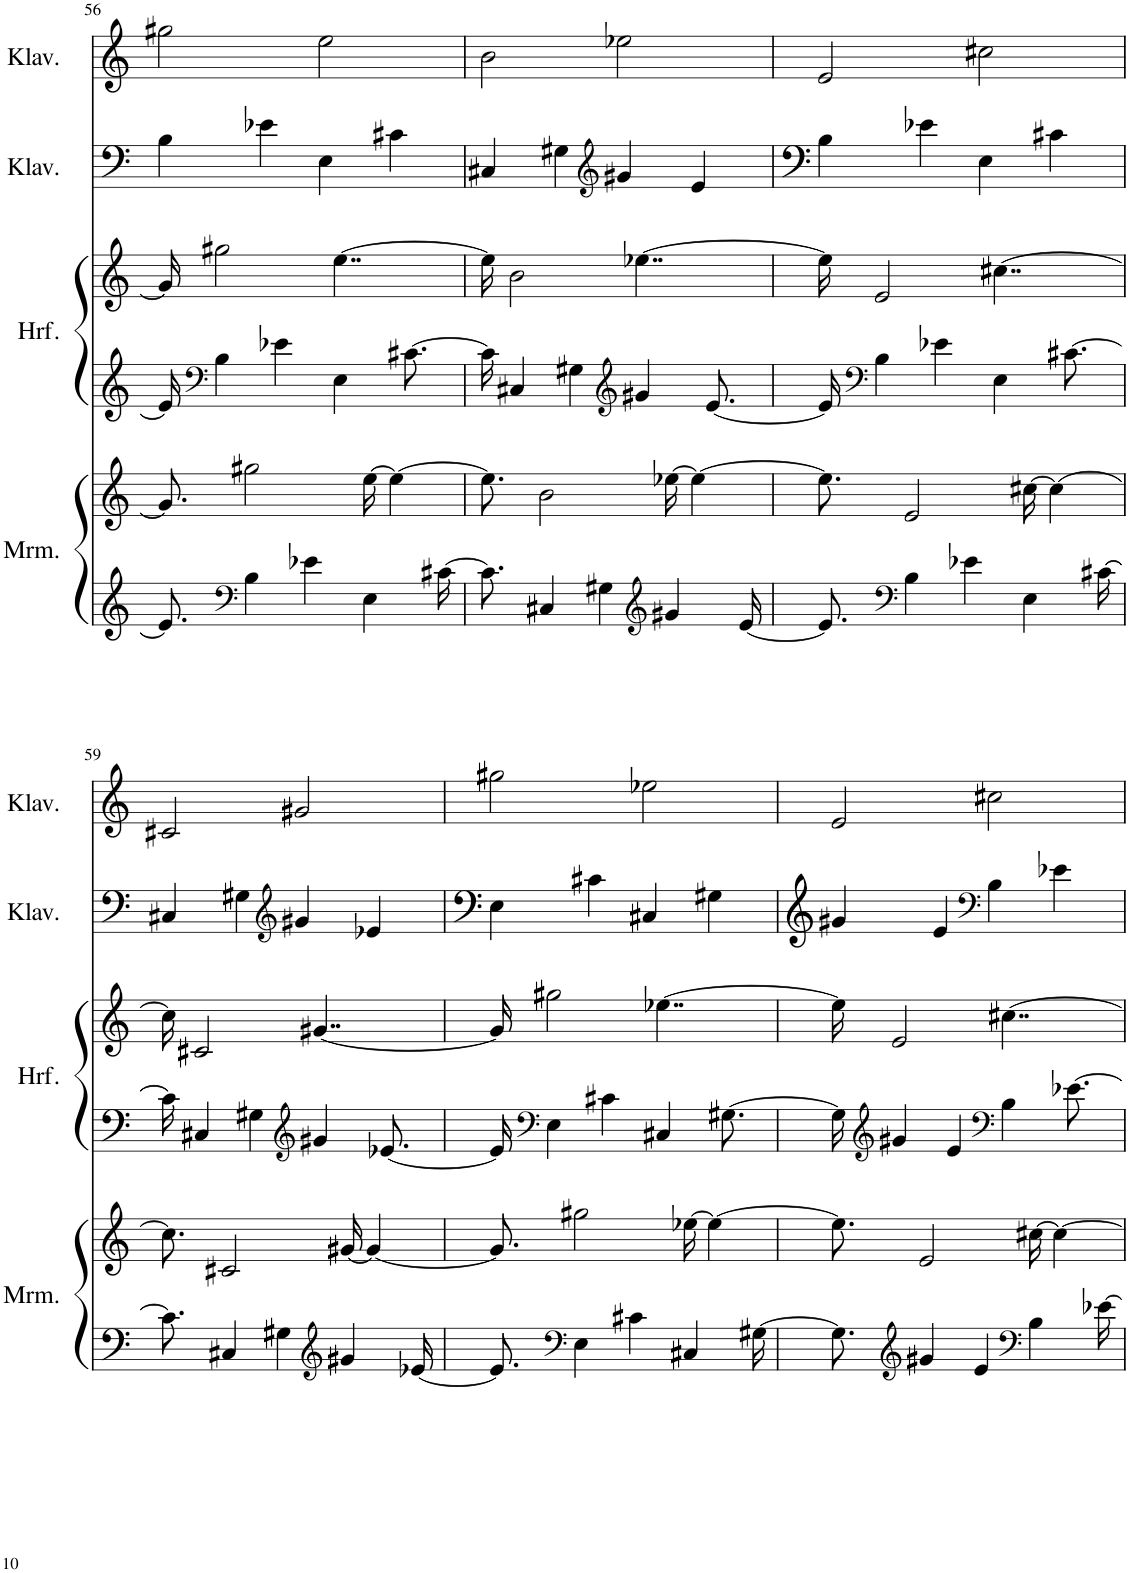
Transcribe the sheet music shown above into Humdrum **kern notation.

**kern	**kern	**kern	**kern	**kern	**kern
*part4	*part4	*part3	*part3	*part2	*part1
*staff6	*staff5	*staff4	*staff3	*staff2	*staff1
*I"Marimba	*	*I"Harfe	*	*I"Klavier	*I"Klavier
*I'Mrm.	*	*I'Hrf.	*	*I'Klav.	*I'Klav.
!!LO:PB:g=z
*clefG2	*clefG2	*clefG2	*clefG2	*clefG2	*clefG2
*k[]	*k[]	*k[]	*k[]	*k[]	*k[]
*M4/4	*M4/4	*M4/4	*M4/4	*M4/4	*M4/4
=56	=56	=56	=56	=56	=56
8.e/]	8.g#/]	16e/]	16g#/]	4B\	2gg#X\
*	*	*clefF4	*	*	*
.	.	4B\	2gg#X\	.	.
*clefF4	*	*	*	*	*
4B\	2gg#X\	.	.	.	.
.	.	.	.	4e-X\	.
.	.	4e-X\	.	.	.
4e-X\	.	.	.	.	.
.	.	.	.	4E\	2ee\
.	.	4E\	[4..ee\	.	.
4E\	[16ee\	.	.	.	.
.	4ee\_	.	.	4c#X\	.
.	.	[8.c#X\	.	.	.
[16c#X\	.	.	.	.	.
=57	=57	=57	=57	=57	=57
8.c#\]	8.ee\]	16c#\]	16ee\]	4C#X/	2b\
.	.	4C#X/	2b\	.	.
4C#X/	2b\	.	.	.	.
.	.	.	.	4G#X\	.
.	.	4G#X\	.	.	.
4G#X\	.	.	.	.	.
*	*	*	*	*clefG2	*
.	.	.	.	4g#X/	2ee-X\
*	*	*clefG2	*	*	*
.	.	4g#X/	[4..ee-X\	.	.
*clefG2	*	*	*	*	*
4g#X/	[16ee-X\	.	.	.	.
.	4ee-\_	.	.	4e/	.
.	.	[8.e/	.	.	.
[16e/	.	.	.	.	.
=58	=58	=58	=58	=58	=58
8.e/]	8.ee-\]	16e/]	16ee-\]	4B\	2e/
*	*	*clefF4	*	*	*
.	.	4B\	2e/	.	.
*clefF4	*	*	*	*	*
4B\	2e/	.	.	.	.
.	.	.	.	4e-X\	.
.	.	4e-X\	.	.	.
4e-X\	.	.	.	.	.
.	.	.	.	4E\	2cc#X\
.	.	4E\	[4..cc#X\	.	.
4E\	[16cc#X\	.	.	.	.
.	4cc#\_	.	.	4c#X\	.
.	.	[8.c#X\	.	.	.
[16c#X\	.	.	.	.	.
!!LO:LB:g=z
=59	=59	=59	=59	=59	=59
8.c#\]	8.cc#\]	16c#\]	16cc#\]	4C#X/	2c#X/
.	.	4C#X/	2c#X/	.	.
4C#X/	2c#X/	.	.	.	.
.	.	.	.	4G#X\	.
.	.	4G#X\	.	.	.
4G#X\	.	.	.	.	.
*	*	*	*	*clefG2	*
.	.	.	.	4g#X/	2g#X/
*	*	*clefG2	*	*	*
.	.	4g#X/	[4..g#X/	.	.
*clefG2	*	*	*	*	*
4g#X/	[16g#X/	.	.	.	.
.	4g#/_	.	.	4e-X/	.
.	.	[8.e-X/	.	.	.
[16e-X/	.	.	.	.	.
=60	=60	=60	=60	=60	=60
8.e-/]	8.g#/]	16e-/]	16g#/]	4E\	2gg#X\
*	*	*clefF4	*	*	*
.	.	4E\	2gg#X\	.	.
*clefF4	*	*	*	*	*
4E\	2gg#X\	.	.	.	.
.	.	.	.	4c#X\	.
.	.	4c#X\	.	.	.
4c#X\	.	.	.	.	.
.	.	.	.	4C#X/	2ee-X\
.	.	4C#X/	[4..ee-X\	.	.
4C#X/	[16ee-X\	.	.	.	.
.	4ee-\_	.	.	4G#X\	.
.	.	[8.G#X\	.	.	.
[16G#X\	.	.	.	.	.
=61	=61	=61	=61	=61	=61
8.G#\]	8.ee-\]	16G#\]	16ee-\]	4g#X/	2e/
*	*	*clefG2	*	*	*
.	.	4g#X/	2e/	.	.
*clefG2	*	*	*	*	*
4g#X/	2e/	.	.	.	.
.	.	.	.	4e/	.
.	.	4e/	.	.	.
4e/	.	.	.	.	.
*	*	*	*	*clefF4	*
.	.	.	.	4B\	2cc#X\
*	*	*clefF4	*	*	*
.	.	4B\	[4..cc#X\	.	.
*clefF4	*	*	*	*	*
4B\	[16cc#X\	.	.	.	.
.	4cc#\_	.	.	4e-X\	.
.	.	[8.e-X\	.	.	.
[16e-X\	.	.	.	.	.
=	=	=	=	=	=
*-	*-	*-	*-	*-	*-
